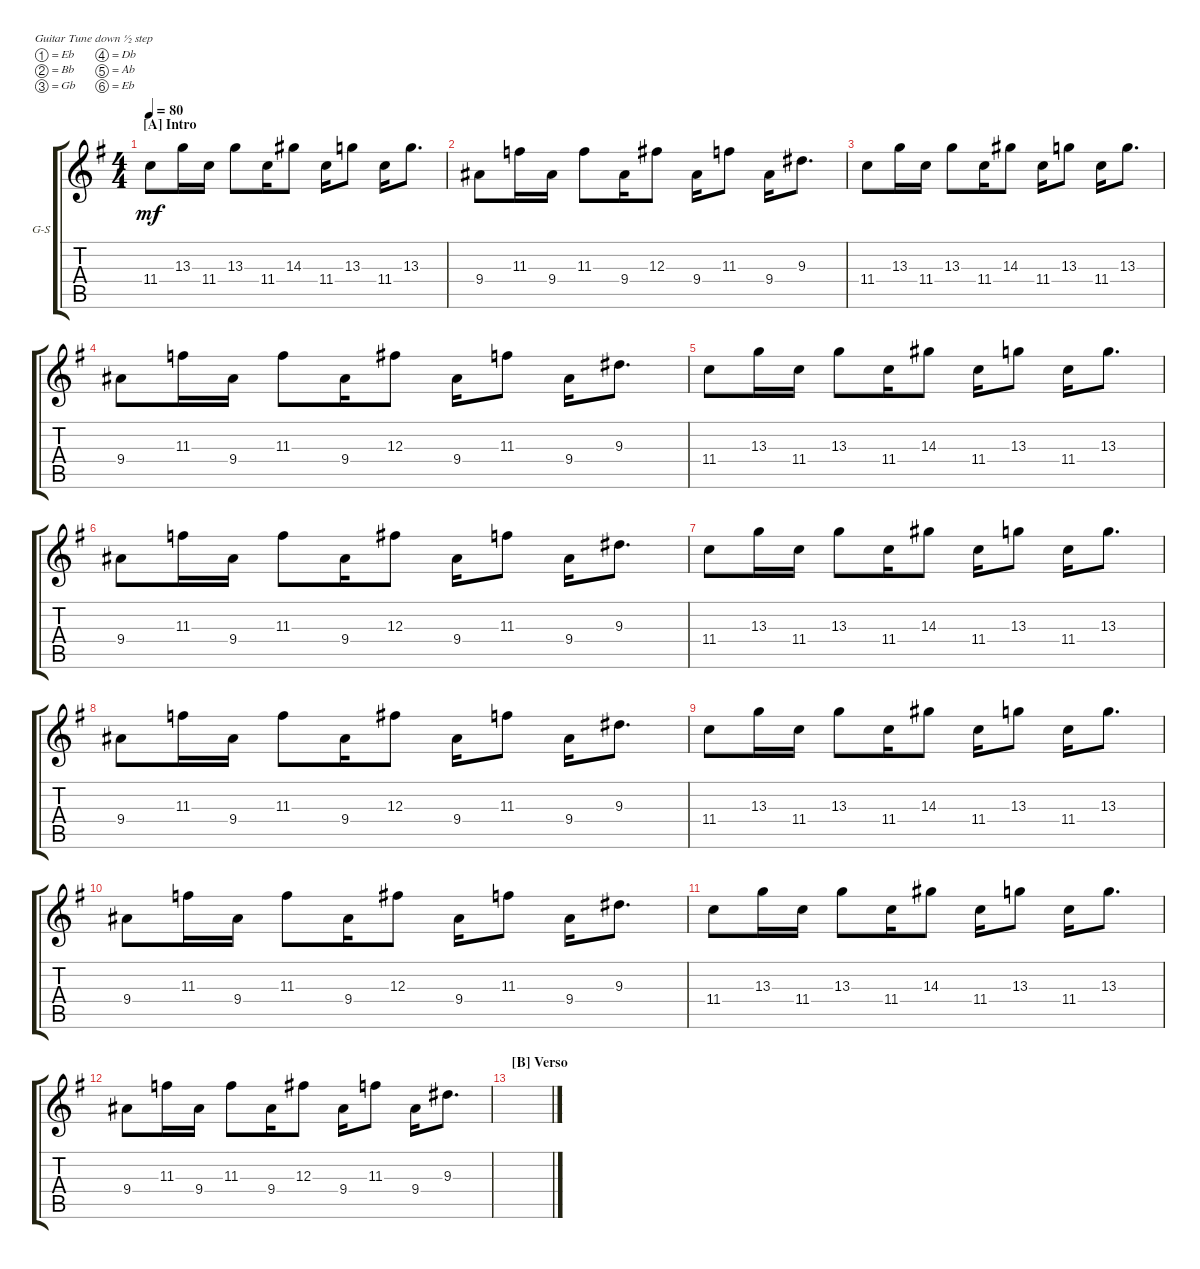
\defaultSystemsLayout 4
\bracketExtendMode groupsimilarinstruments
\firstSystemTrackNameOrientation horizontal
\otherSystemsTrackNameOrientation horizontal
\track ("Guitar Solo" "G-S") {multiBarRest instrument electricguitarclean}
\staff {score tabs}
\tuning (Eb4 Bb3 Gb3 Db3 Ab2 Eb2)
\ts (4 4)
\section ("A" "Intro")
\tempo 80
\clef g2
\ks g
11.4.8{dy mf instrument electricguitarclean} 13.3.16 11.4.16 13.3.8 11.4.16 14.3.8 11.4.16 13.3.8 11.4.16 13.3.8{d} |
9.4.8 11.3.16 9.4.16 11.3.8 9.4.16 12.3.8 9.4.16 11.3.8 9.4.16 9.3.8{d} |
11.4.8 13.3.16 11.4.16 13.3.8 11.4.16 14.3.8 11.4.16 13.3.8 11.4.16 13.3.8{d} |
9.4.8 11.3.16 9.4.16 11.3.8 9.4.16 12.3.8 9.4.16 11.3.8 9.4.16 9.3.8{d} |
11.4.8 13.3.16 11.4.16 13.3.8 11.4.16 14.3.8 11.4.16 13.3.8 11.4.16 13.3.8{d} |
9.4.8 11.3.16 9.4.16 11.3.8 9.4.16 12.3.8 9.4.16 11.3.8 9.4.16 9.3.8{d} |
11.4.8 13.3.16 11.4.16 13.3.8 11.4.16 14.3.8 11.4.16 13.3.8 11.4.16 13.3.8{d} |
9.4.8 11.3.16 9.4.16 11.3.8 9.4.16 12.3.8 9.4.16 11.3.8 9.4.16 9.3.8{d} |
11.4.8 13.3.16 11.4.16 13.3.8 11.4.16 14.3.8 11.4.16 13.3.8 11.4.16 13.3.8{d} |
9.4.8 11.3.16 9.4.16 11.3.8 9.4.16 12.3.8 9.4.16 11.3.8 9.4.16 9.3.8{d} |
11.4.8 13.3.16 11.4.16 13.3.8 11.4.16 14.3.8 11.4.16 13.3.8 11.4.16 13.3.8{d} |
9.4.8 11.3.16 9.4.16 11.3.8 9.4.16 12.3.8 9.4.16 11.3.8 9.4.16 9.3.8{d} |
\section ("B" "Verso")
